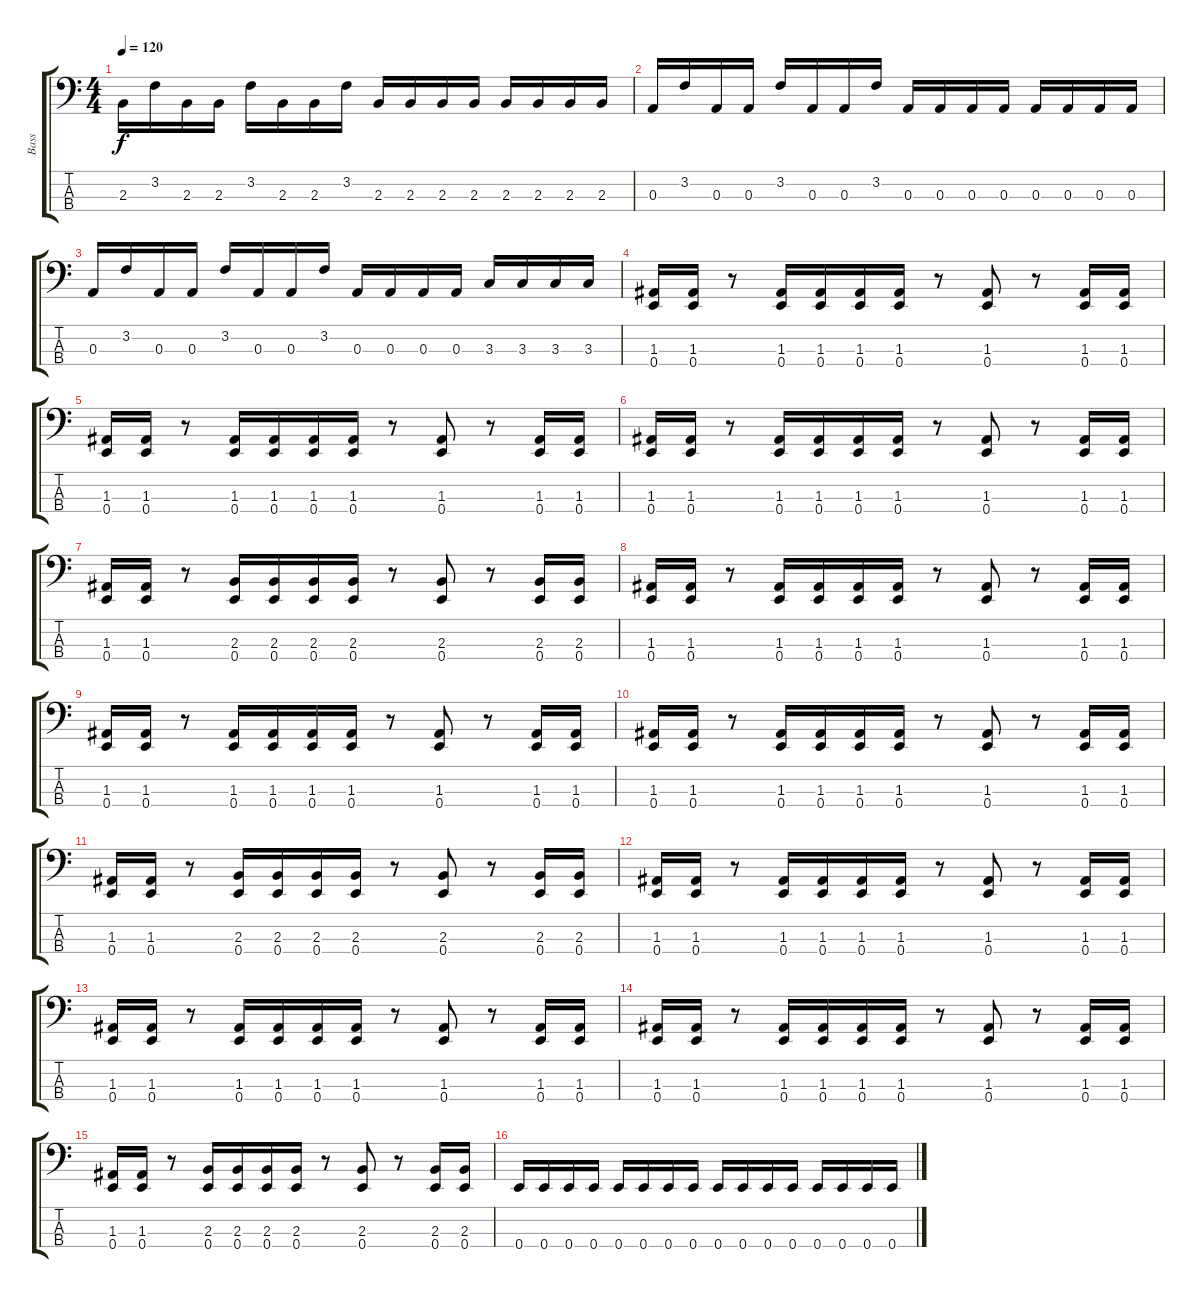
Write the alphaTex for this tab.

\track ("Bass" "Bass") {instrument electricbassfinger}
\staff {score tabs}
\tuning (G2 D2 A1 E1) {hide}
\ts (4 4)
\tempo 120
\clef f4
\ks c
2.3.16{dy f} 3.2.16 2.3.16 2.3.16 3.2.16 2.3.16 2.3.16 3.2.16 2.3.16 2.3.16 2.3.16 2.3.16 2.3.16 2.3.16 2.3.16 2.3.16 |
0.3.16 3.2.16 0.3.16 0.3.16 3.2.16 0.3.16 0.3.16 3.2.16 0.3.16 0.3.16 0.3.16 0.3.16 0.3.16 0.3.16 0.3.16 0.3.16 |
0.3.16 3.2.16 0.3.16 0.3.16 3.2.16 0.3.16 0.3.16 3.2.16 0.3.16 0.3.16 0.3.16 0.3.16 3.3.16 3.3.16 3.3.16 3.3.16 |
(1.3 0.4).16 (1.3 0.4).16 r.8 (1.3 0.4).16 (1.3 0.4).16 (1.3 0.4).16 (1.3 0.4).16 r.8 (1.3 0.4).8 r.8 (1.3 0.4).16 (1.3 0.4).16 |
(1.3 0.4).16 (1.3 0.4).16 r.8 (1.3 0.4).16 (1.3 0.4).16 (1.3 0.4).16 (1.3 0.4).16 r.8 (1.3 0.4).8 r.8 (1.3 0.4).16 (1.3 0.4).16 |
(1.3 0.4).16 (1.3 0.4).16 r.8 (1.3 0.4).16 (1.3 0.4).16 (1.3 0.4).16 (1.3 0.4).16 r.8 (1.3 0.4).8 r.8 (1.3 0.4).16 (1.3 0.4).16 |
(1.3 0.4).16 (1.3 0.4).16 r.8 (2.3 0.4).16 (2.3 0.4).16 (2.3 0.4).16 (2.3 0.4).16 r.8 (2.3 0.4).8 r.8 (2.3 0.4).16 (2.3 0.4).16 |
(1.3 0.4).16 (1.3 0.4).16 r.8 (1.3 0.4).16 (1.3 0.4).16 (1.3 0.4).16 (1.3 0.4).16 r.8 (1.3 0.4).8 r.8 (1.3 0.4).16 (1.3 0.4).16 |
(1.3 0.4).16 (1.3 0.4).16 r.8 (1.3 0.4).16 (1.3 0.4).16 (1.3 0.4).16 (1.3 0.4).16 r.8 (1.3 0.4).8 r.8 (1.3 0.4).16 (1.3 0.4).16 |
(1.3 0.4).16 (1.3 0.4).16 r.8 (1.3 0.4).16 (1.3 0.4).16 (1.3 0.4).16 (1.3 0.4).16 r.8 (1.3 0.4).8 r.8 (1.3 0.4).16 (1.3 0.4).16 |
(1.3 0.4).16 (1.3 0.4).16 r.8 (2.3 0.4).16 (2.3 0.4).16 (2.3 0.4).16 (2.3 0.4).16 r.8 (2.3 0.4).8 r.8 (2.3 0.4).16 (2.3 0.4).16 |
(1.3 0.4).16 (1.3 0.4).16 r.8 (1.3 0.4).16 (1.3 0.4).16 (1.3 0.4).16 (1.3 0.4).16 r.8 (1.3 0.4).8 r.8 (1.3 0.4).16 (1.3 0.4).16 |
(1.3 0.4).16 (1.3 0.4).16 r.8 (1.3 0.4).16 (1.3 0.4).16 (1.3 0.4).16 (1.3 0.4).16 r.8 (1.3 0.4).8 r.8 (1.3 0.4).16 (1.3 0.4).16 |
(1.3 0.4).16 (1.3 0.4).16 r.8 (1.3 0.4).16 (1.3 0.4).16 (1.3 0.4).16 (1.3 0.4).16 r.8 (1.3 0.4).8 r.8 (1.3 0.4).16 (1.3 0.4).16 |
(1.3 0.4).16 (1.3 0.4).16 r.8 (2.3 0.4).16 (2.3 0.4).16 (2.3 0.4).16 (2.3 0.4).16 r.8 (2.3 0.4).8 r.8 (2.3 0.4).16 (2.3 0.4).16 |
0.4.16 0.4.16 0.4.16 0.4.16 0.4.16 0.4.16 0.4.16 0.4.16 0.4.16 0.4.16 0.4.16 0.4.16 0.4.16 0.4.16 0.4.16 0.4.16
